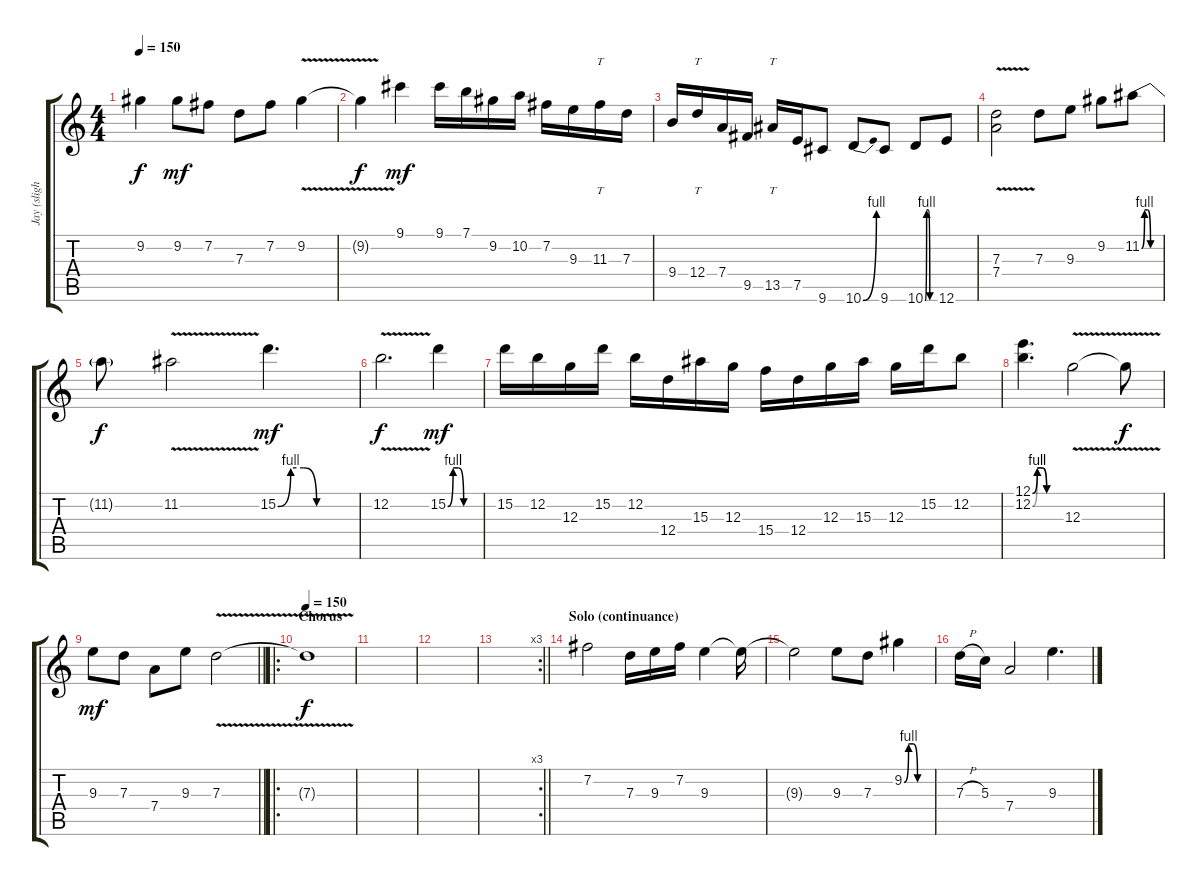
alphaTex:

\track ("Jay (slightly overdriven jazz guitar)" "Jay (sligh") {instrument electricguitarjazz}
\staff {score tabs}
\tuning (E4 B3 G3 D3 A2 E2) {hide}
\ts (4 4)
\tempo 150
\clef g2
\ks c
9.2{t}.4{dy f} 9.2.8{dy mf} 7.2.8 7.3.8 7.2.8 9.2{v}.4 |
9.2{t}.4{dy f} 9.1.4{dy mf} 9.1.16 7.1.16 9.2.16 10.2.16 7.2.16 9.3.16 11.3.16{tt} 7.3.16 |
9.4.16 12.4.16{tt} 7.4.16 9.5.16 13.5.16{tt} 7.5.16 9.6.8 10.6{be (bend 0 0 60 4)}.8 9.6.8 10.6{be (custom 0 0 10 4 20 4 30 0 60 0)}.8 12.6.8 |
(7.3{v} 7.4{v}).2 7.3.8 9.3.8 9.2.8 11.2{be (custom 0 0 10 4 20 4 30 0 60 0)}.8 |
11.2{t}.8{dy f} 11.2{v}.2 15.2{be (custom 0 0 10 4 20 4 30 0 60 0)}.4{d dy mf} |
12.2{v}.2{d dy f} 15.2{be (custom 0 0 10 4 20 4 30 0 60 0)}.4{dy mf} |
15.2.16 12.2.16 12.3.16 15.2.16 12.2.16 12.4.16 15.3.16 12.3.16 15.4.16 12.4.16 12.3.16 15.3.16 12.3.16 15.2.16 12.2.8 |
(12.1{be (custom 0 0 10 4 20 4 30 0 60 0)} 12.2{be (custom 0 0 10 4 20 4 30 0 60 0)}).4{d} 12.3{v}.2 12.3{t}.8{dy f} |
\barLineRight lightlight
9.3.8{dy mf} 7.3.8 7.4.8 9.3.8 7.3{v}.2 |
\ro
\section ("" "Chorus")
\tempo 150
7.3{t}.1{dy f} |
|
|
\rc 3
\barLineRight lightlight
|
\section ("" "Solo (continuance)")
7.2.2 7.3.16 9.3.16 7.2.16 9.3.4 9.3{t}.16 |
9.3{t}.2 9.3.8 7.3.8 9.2{be (custom 0 0 10 4 20 4 30 0 60 0)}.4 |
7.3{h}.16 5.3.16 7.4.2 9.3{ss}.4{d}
